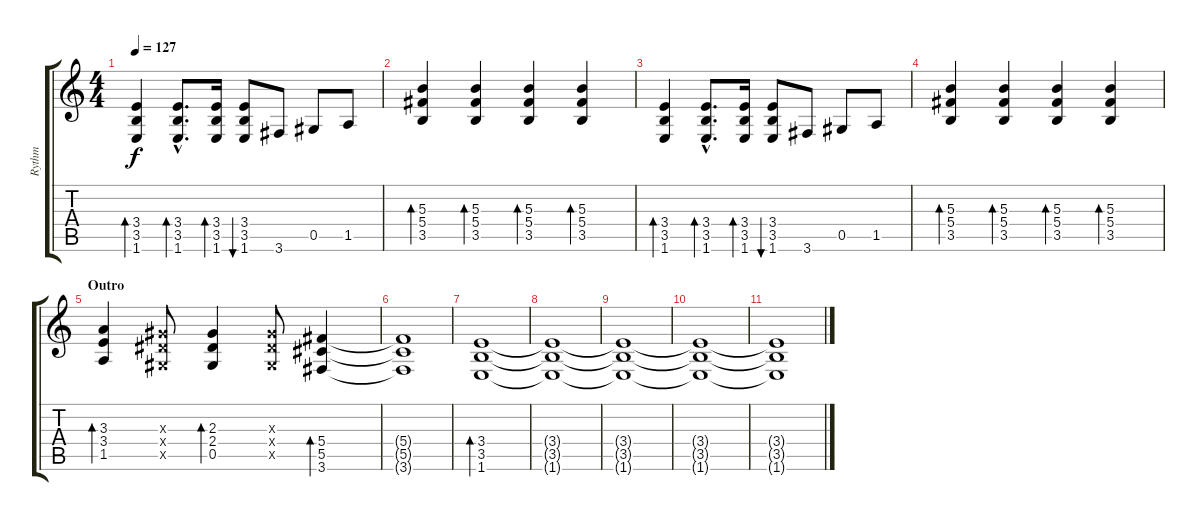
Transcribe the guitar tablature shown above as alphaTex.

\track ("Rythm" "Rythm") {instrument electricguitarclean}
\staff {score tabs}
\tuning (Eb4 Bb3 Gb3 Db3 Ab2 Eb2) {hide}
\ts (4 4)
\tempo 127
\clef g2
\ks c
(3.4 3.5 1.6).4{bd 120 dy f volume 13 instrument distortionguitar} (3.4{hac} 3.5{hac} 1.6{hac}).8{d bd 120} (3.4 3.5 1.6).16{bd 120} (3.4 3.5 1.6).8{bu 120} 3.6.8 0.5.8 1.5.8 |
(5.3 5.4 3.5).4{bd 120} (5.3 5.4 3.5).4{bd 120} (5.3 5.4 3.5).4{bd 120} (5.3 5.4 3.5).4{bd 120} |
(3.4 3.5 1.6).4{bd 120} (3.4{hac} 3.5{hac} 1.6{hac}).8{d bd 120} (3.4 3.5 1.6).16{bd 120} (3.4 3.5 1.6).8{bu 120} 3.6.8 0.5.8 1.5.8 |
(5.3 5.4 3.5).4{bd 120} (5.3 5.4 3.5).4{bd 120} (5.3 5.4 3.5).4{bd 120} (5.3 5.4 3.5).4{bd 120} |
\section ("" "Outro")
(3.3 3.4 1.5).4{bd 120 volume 13 instrument distortionguitar} (2.3{x} 2.4{x} 0.5{x}).8 (2.3 2.4 0.5).4{bd 120} (2.3{x} 2.4{x} 0.5{x}).8 (5.4 5.5 3.6).4{bd 120} |
(5.4{t} 5.5{t} 3.6{t}).1 |
(3.4 3.5 1.6).1{bd 120} |
(3.4{t} 3.5{t} 1.6{t}).1 |
(3.4{t} 3.5{t} 1.6{t}).1{volume 0} |
(3.4{t} 3.5{t} 1.6{t}).1 |
(3.4{t} 3.5{t} 1.6{t}).1
